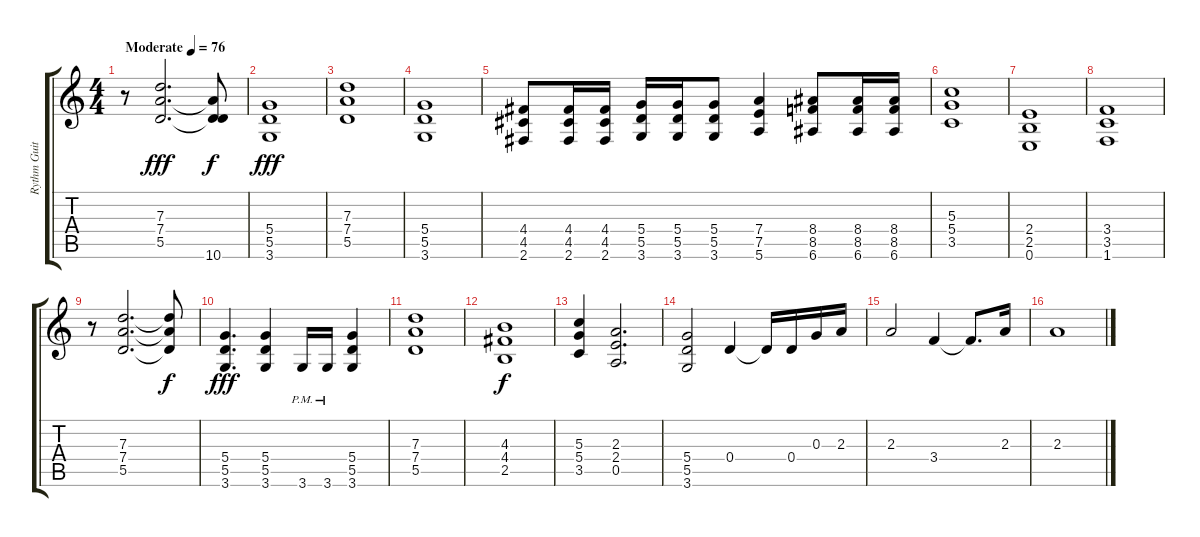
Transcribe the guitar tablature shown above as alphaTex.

\track ("Rythm Guitar" "Rythm Guit") {instrument distortionguitar}
\staff {score tabs}
\tuning (E4 B3 G3 D3 A2 E2) {hide}
\ts (4 4)
\tempo (76 "Moderate")
\clef g2
\ks c
r.8{dy fff instrument distortionguitar} (7.3 7.4 5.5).2{d} (7.4{t} 5.5{t} 10.6).8{dy f} |
(5.4 5.5 3.6).1{dy fff} |
(7.3 7.4 5.5).1 |
(5.4 5.5 3.6).1 |
(4.4 4.5 2.6).8 (4.4 4.5 2.6).16 (4.4 4.5 2.6).16 (5.4 5.5 3.6).16 (5.4 5.5 3.6).16 (5.4 5.5 3.6).8 (7.4 7.5 5.6).4 (8.4 8.5 6.6).8 (8.4 8.5 6.6).16 (8.4 8.5 6.6).16 |
(5.3 5.4 3.5).1 |
(2.4 2.5 0.6).1 |
(3.4 3.5 1.6).1 |
r.8 (7.3 7.4 5.5).2{d} (7.3{t} 7.4{t} 5.5{t}).8{dy f} |
(5.4 5.5 3.6).4{d dy fff} (5.4 5.5 3.6).4 3.6{pm}.16 3.6{pm}.16 (5.4 5.5 3.6).4 |
(7.3 7.4 5.5).1 |
(4.3 4.4 2.5).1{dy f} |
(5.3 5.4 3.5).4 (2.3 2.4 0.5).2{d} |
(5.4 5.5 3.6).2 0.4.4 0.4{t}.16 0.4.16 0.3.16 2.3.16 |
2.3.2 3.4.4 3.4{t}.8{d} 2.3.16 |
2.3.1
